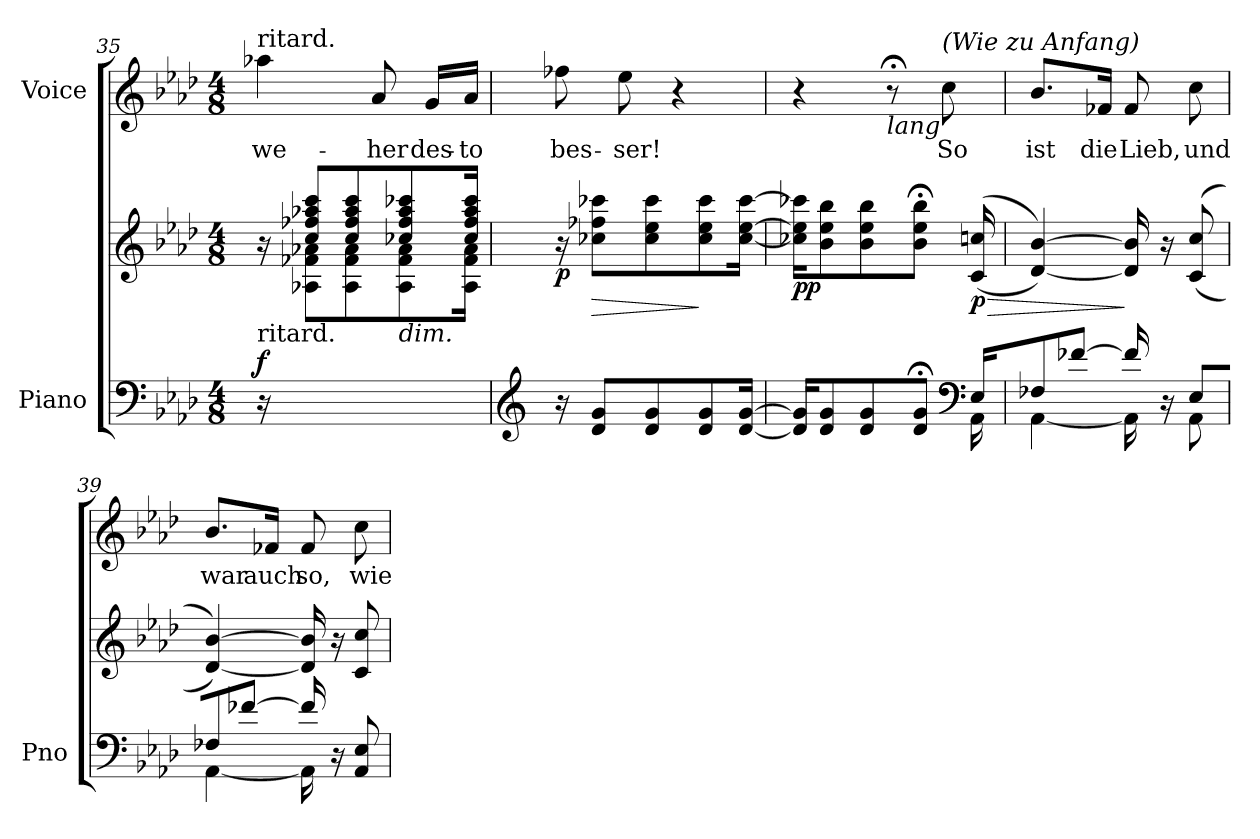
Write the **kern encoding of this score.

**kern	**kern	**dynam	**kern	**text
*part2	*part2	*part2	*part1	*part1
*staff3	*staff2	*staff2/3	*staff1	*staff1
*I"Piano	*	*	*I"Voice	*
*I'Pno	*	*	*	*
*clefF4	*clefG2	*	*clefG2	*
*k[b-e-a-d-]	*k[b-e-a-d-]	*	*k[b-e-a-d-]	*
*M4/8	*M4/8	*	*M4/8	*
=35	=35	=35	=35	=35
*	*^	*	*	*
!	!	!	!	!LO:TX:a:t=ritard.	!
!LO:TX:a:t=ritard.	!	!	!	!	!
!	!	!	!LO:DY:a=2	!	!LO:LY:b
16r	16r	16ryy	f	4aa-X\	we-
4..ryy	8cc/ 8ff-X/ 8aa-X/ 8ccc/L	8A-X\ 8f-X\ 8a-X\L	.	.	.
.	8cc/ 8ff-/ 8aa-/ 8ccc/	8A-\ 8f-\ 8a-\	.	.	.
!	!	!	!	!	!LO:LY:b
.	.	.	.	8a-/	-her
!	!LO:TX:b:i:t=dim.	!	!	!	!
.	8cc-X/ 8ff-/ 8aa-/ 8ccc-X/	8A-\ 8f-\ 8a-\	.	.	.
!	!	!	!	!	!LO:LY:b
.	.	.	.	16g/LL	des-
!	!	!	!	!	!LO:LY:b
.	16cc-/ 16ff-/ 16aa-/ 16ccc-/Jk	16A-\ 16f-\ 16a-\Jk	.	16a-/JJ	-to
*	*v	*v	*	*	*
!!LO:PB:g=z
=36	=36	=36	=36	=36
*clefG2	*	*	*	*
*	*^	*	*	*
!	!	!	!LO:DY:b	!	!LO:LY:b
*	*v	*v	*	*	*
16r	16r	p	8ff-X\	bes-
!	!	!LO:HP:b	!	!
8d-/ 8g/L	8cc-X\ 8ff-X\ 8ccc-X\L	>	.	.
!	!	!	!	!LO:LY:b
.	.	.	8ee-\	-ser!
8d-/ 8g/	8cc-\ 8ee-\ 8ccc-\	.	.	.
.	.	.	4r	.
8d-/ 8g/	8cc-\ 8ee-\ 8ccc-\	]	.	.
[<16d-/ [16g/Jk	[16cc-\ [16ee-\ [16ccc-\Jk	.	.	.
=37	=37	=37	=37	=37
*^	*	*	*	*
!	!	!	!LO:DY:b	!	!
16d-/] 16g/]KL	4..ryy	16cc-X\] 16ee-\] 16ccc-X\]KL	pp	4r	.
8d-/ 8g/	.	8b-\ 8ee-\ 8bb-\	.	.	.
8d-/ 8g/	.	8b-\ 8ee-\ 8bb-\	.	.	.
!	!	!	!	!LO:TX:b:i:t=lang	!
.	.	.	.	8r;<	.
8d-/; 8g/;J	.	8b-\;< 8ee-\;< 8bb-\;<J	.	.	.
!	!	!	!	!LO:TX:a:i:t=(Wie zu Anfang)	!
!	!	!	!	!	!LO:LY:b
.	.	.	.	8cc\	So
*clefF4	*	*	*	*	*
!	!	!	!LO:HP:b	!	!
!	!	!	!LO:DY:n=1:b	!	!
16E-/KL	16AA-\	(>(16c/ 16ccn/	> p	.	.
=38	=38	=38	=38	=38	=38
!	!	!	!	!	!LO:LY:b
8F-X/	[4AA-\	[4d-/ [4b-/))	.	8.b-/L	ist
[8f-X/J	.	.	.	.	.
!	!	!	!	!	!LO:LY:b
.	.	.	.	16f-X/Jk	die
!	!	!	!	!	!LO:LY:b
16f-/]	16AA-\]	16d-/] 16b-/]	]	8f-/	Lieb,
16r	16ryy	16r	.	.	.
!	!	!	!	!	!LO:LY:b
8E-/L	8AA-\	((>8c/ 8cc/	.	8cc\	und
=39	=39	=39	=39	=39	=39
!	!	!	!	!	!LO:LY:b
8F-X/	[4AA-\	[4d-/ [4b-/))	.	8.b-/L	war
[8f-X/J	.	.	.	.	.
!	!	!	!	!	!LO:LY:b
.	.	.	.	16f-X/Jk	auch
!	!	!	!	!	!LO:LY:b
16f-/]	16AA-\]	16d-/] 16b-/]	.	8f-/	so,
16r	8.ryy	16r	.	.	.
!	!	!	!	!	!LO:LY:b
8AA-/ 8E-/	.	8c/ 8cc/	.	8cc\	wie
*v	*v	*	*	*	*
=	=	=	=	=
*-	*-	*-	*-	*-
